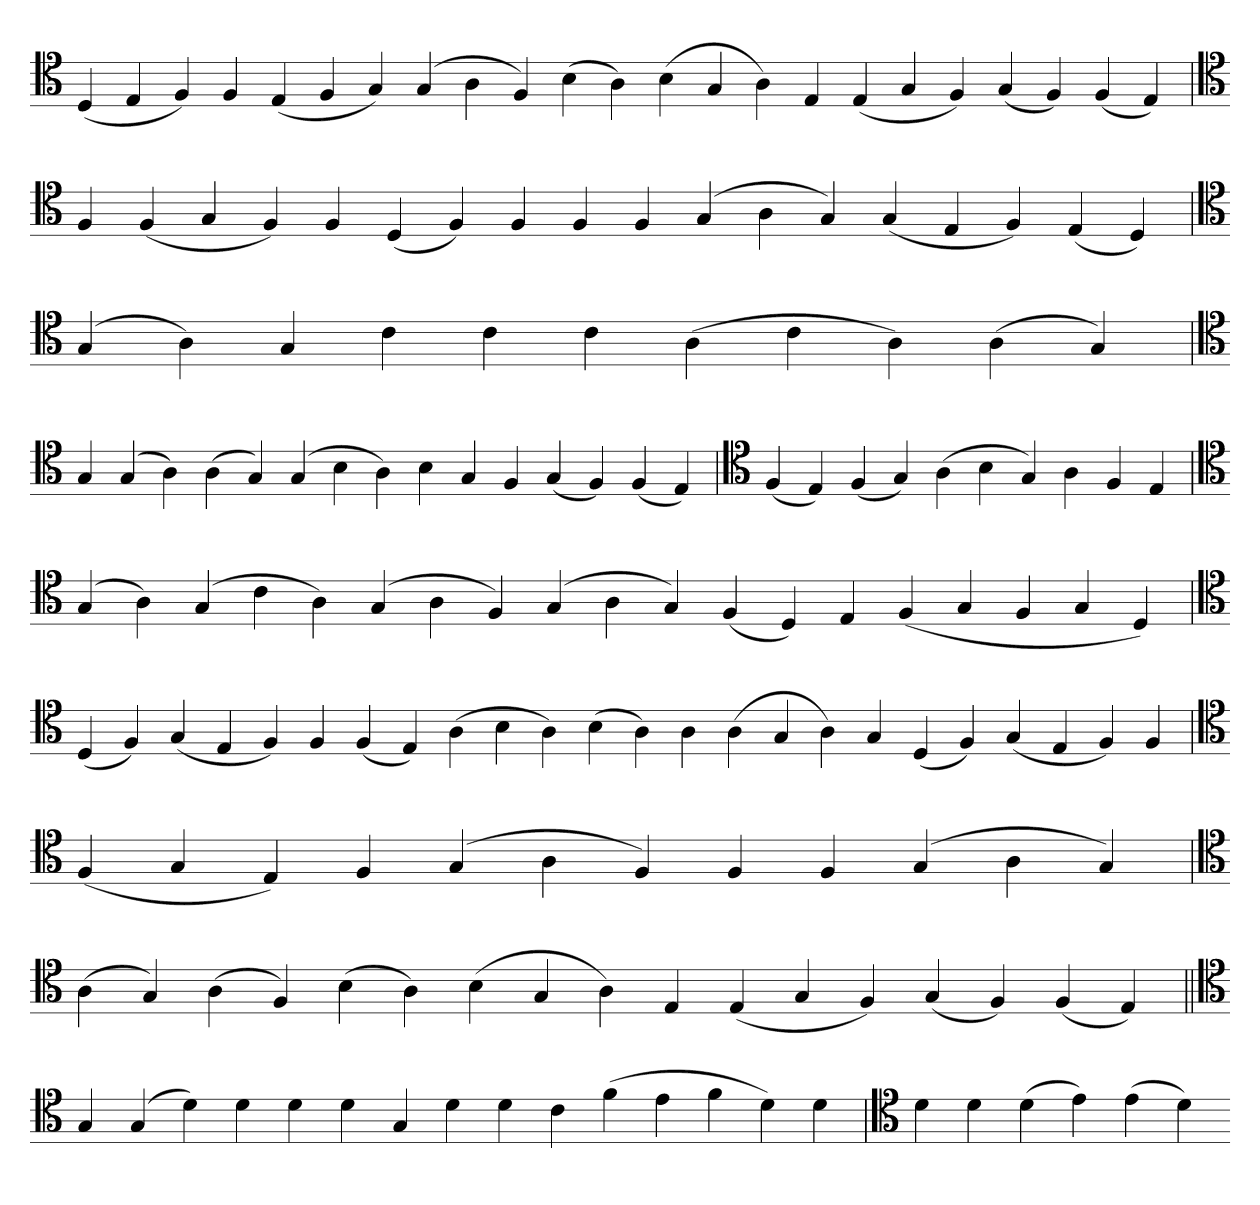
**kern
*part1
*staff1
*clefC4
=
(4D
4E
4F)
4F
(4E
4F
4G)
(4G
4A
4F)
(4B
4A)
(4B
4G
4A)
4E
(4E
4G
4F)
(4G
4F)
(4F
4E)
='
*clefC4
4F
(4F
4G
4F)
4F
(4D
4F)
4F
4F
4F
(4G
4A
4G)
(4G
4E
4F)
(4E
4D)
=`
*clefC4
(4G
4A)
4G
4c
4c
4c
(4A
4c
4A)
(4A
4G)
=
*clefC4
4G
(4G
4A)
(4A
4G)
(4G
4B
4A)
4B
4G
4F
(4G
4F)
(4F
4E)
='
*clefC4
(4F
4E)
(4F
4G)
(4A
4B
4G)
4A
4F
4E
=`
*clefC4
(4G
4A)
(4G
4c
4A)
(4G
4A
4F)
(4G
4A
4G)
(4F
4D)
4E
(4F
4G
4F
4G
4D)
=
*clefC4
(4D
4F)
(4G
4E
4F)
4F
(4F
4E)
(4A
4B
4A)
(4B
4A)
4A
(4A
4G
4A)
4G
(4D
4F)
(4G
4E
4F)
4F
=`
*clefC4
(4F
4G
4E)
4F
(4G
4A
4F)
4F
4F
(4G
4A
4G)
='
*clefC4
(4A
4G)
(4A
4F)
(4B
4A)
(4B
4G
4A)
4E
(4E
4G
4F)
(4G
4F)
(4F
4E)
=||
*clefC4
4G
(4G
4d)
4d
4d
4d
4G
4d
4d
4c
(4f
4e
4f
4d)
4d
=`
*clefC4
4d
4d
(4d
4e)
(4e
4d)
=-
*-
